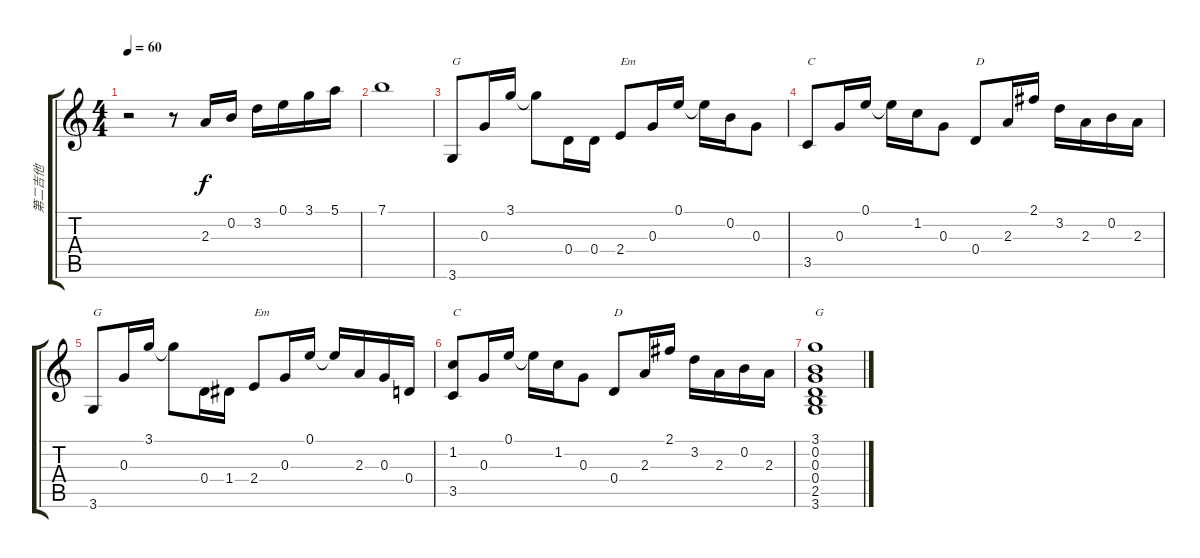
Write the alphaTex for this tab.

\track ("第二吉他" "第二吉他") {instrument acousticguitarsteel}
\staff {score tabs}
\tuning (E4 B3 G3 D3 A2 E2) {hide}
\ts (4 4)
\tempo 60
\clef g2
\ks c
r.2{dy f} r.8 2.3.16 0.2.16 3.2.16 0.1.16 3.1.16 5.1.16 |
7.1.1 |
3.6.8{txt "G"} 0.3.16 3.1.16 3.1{t}.8 0.4.16 0.4.16 2.4.8{txt "Em"} 0.3.16 0.1.16 0.1{t}.16 0.2.16 0.3.8 |
3.5.8{txt "C"} 0.3.16 0.1.16 0.1{t}.16 1.2.16 0.3.8 0.4.8{txt "D"} 2.3.16 2.1.16 3.2.16 2.3.16 0.2.16 2.3.16 |
3.6.8{txt "G"} 0.3.16 3.1.16 3.1{t}.8 0.4.16 1.4.16 2.4.8{txt "Em"} 0.3.16 0.1.16 0.1{t}.16 2.3.16 0.3.16 0.4.16 |
(1.2 3.5).8{txt "C"} 0.3.16 0.1.16 0.1{t}.16 1.2.16 0.3.8 0.4.8{txt "D"} 2.3.16 2.1.16 3.2.16 2.3.16 0.2.16 2.3.16 |
(3.1 0.2 0.3 0.4 2.5 3.6).1{txt "G"}
